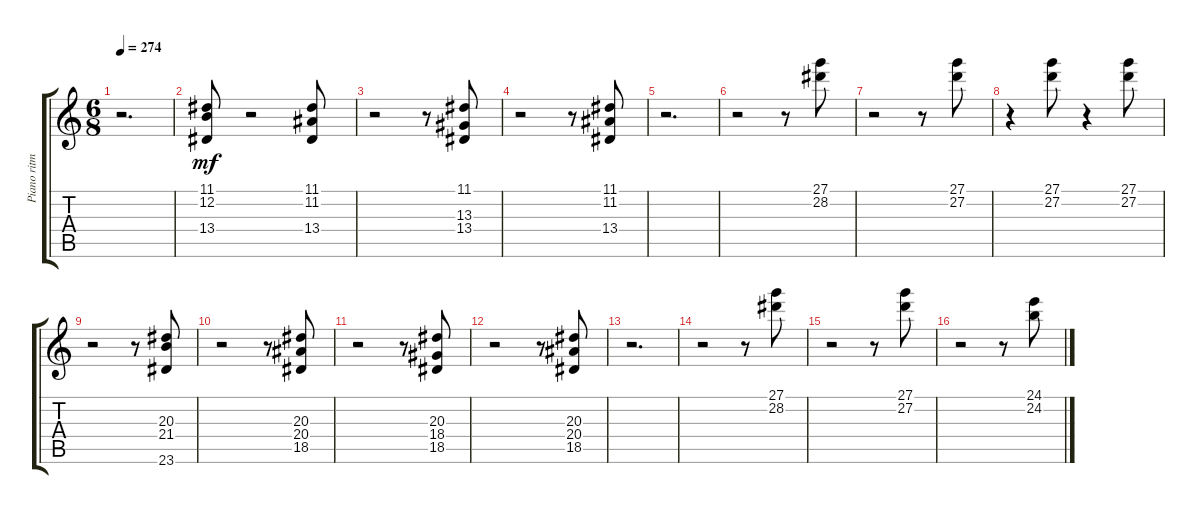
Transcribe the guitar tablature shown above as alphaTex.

\track ("Piano ritmo Base" "Piano ritm") {instrument acousticgrandpiano}
\staff {score tabs}
\tuning (E4 B3 G3 D3 A2 E2) {hide}
\ts (6 8)
\tempo 274
\clef g2
\ks c
r.2{d dy mf} |
(11.1 12.2 13.4).8 r.2 (11.1 11.2 13.4).8 |
r.2 r.8 (11.1 13.3 13.4).8 |
r.2 r.8 (11.1 11.2 13.4).8 |
r.2{d} |
r.2 r.8 (27.1 28.2).8 |
r.2 r.8 (27.1 27.2).8 |
r.4 (27.1 27.2).8 r.4 (27.1 27.2).8 |
r.2 r.8 (20.3 21.4 23.6).8 |
r.2 r.8 (20.3 20.4 18.5).8 |
r.2 r.8 (20.3 18.4 18.5).8 |
r.2 r.8 (20.3 20.4 18.5).8 |
r.2{d} |
r.2 r.8 (27.1 28.2).8 |
r.2 r.8 (27.1 27.2).8 |
r.2 r.8 (24.1 24.2).8
